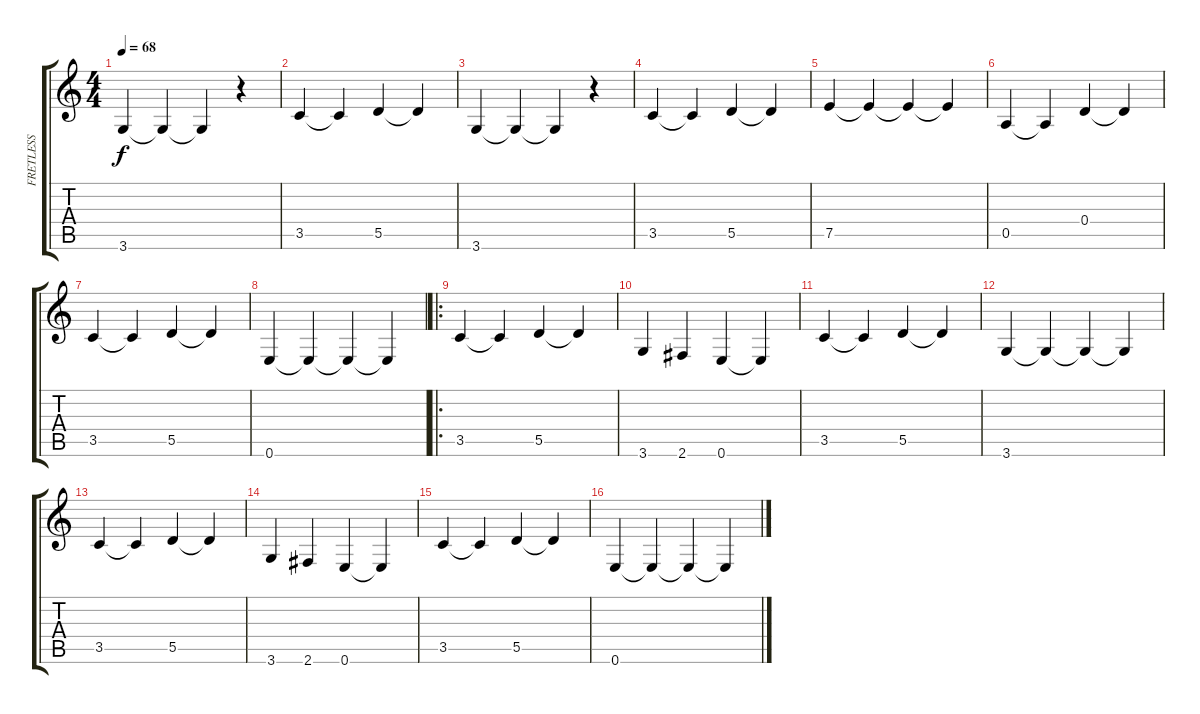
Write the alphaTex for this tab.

\track ("FRETLESS" "FRETLESS") {instrument fretlessbass}
\staff {score tabs}
\tuning (E4 B3 G3 D3 A2 E2) {hide}
\ts (4 4)
\tempo 68
\clef g2
\ks c
3.6.4{dy f} 3.6{t}.4 3.6{t}.4 r.4 |
3.5.4 3.5{t}.4 5.5.4 5.5{t}.4 |
3.6.4 3.6{t}.4 3.6{t}.4 r.4 |
3.5.4 3.5{t}.4 5.5.4 5.5{t}.4 |
7.5.4 7.5{t}.4 7.5{t}.4 7.5{t}.4 |
0.5.4 0.5{t}.4 0.4.4 0.4{t}.4 |
3.5.4 3.5{t}.4 5.5.4 5.5{t}.4 |
0.6.4 0.6{t}.4 0.6{t}.4 0.6{t}.4 |
\ro
3.5.4 3.5{t}.4 5.5.4 5.5{t}.4 |
3.6.4 2.6.4 0.6.4 0.6{t}.4 |
3.5.4 3.5{t}.4 5.5.4 5.5{t}.4 |
3.6.4 3.6{t}.4 3.6{t}.4 3.6{t}.4 |
3.5.4 3.5{t}.4 5.5.4 5.5{t}.4 |
3.6.4 2.6.4 0.6.4 0.6{t}.4 |
3.5.4 3.5{t}.4 5.5.4 5.5{t}.4 |
0.6.4 0.6{t}.4 0.6{t}.4 0.6{t}.4
